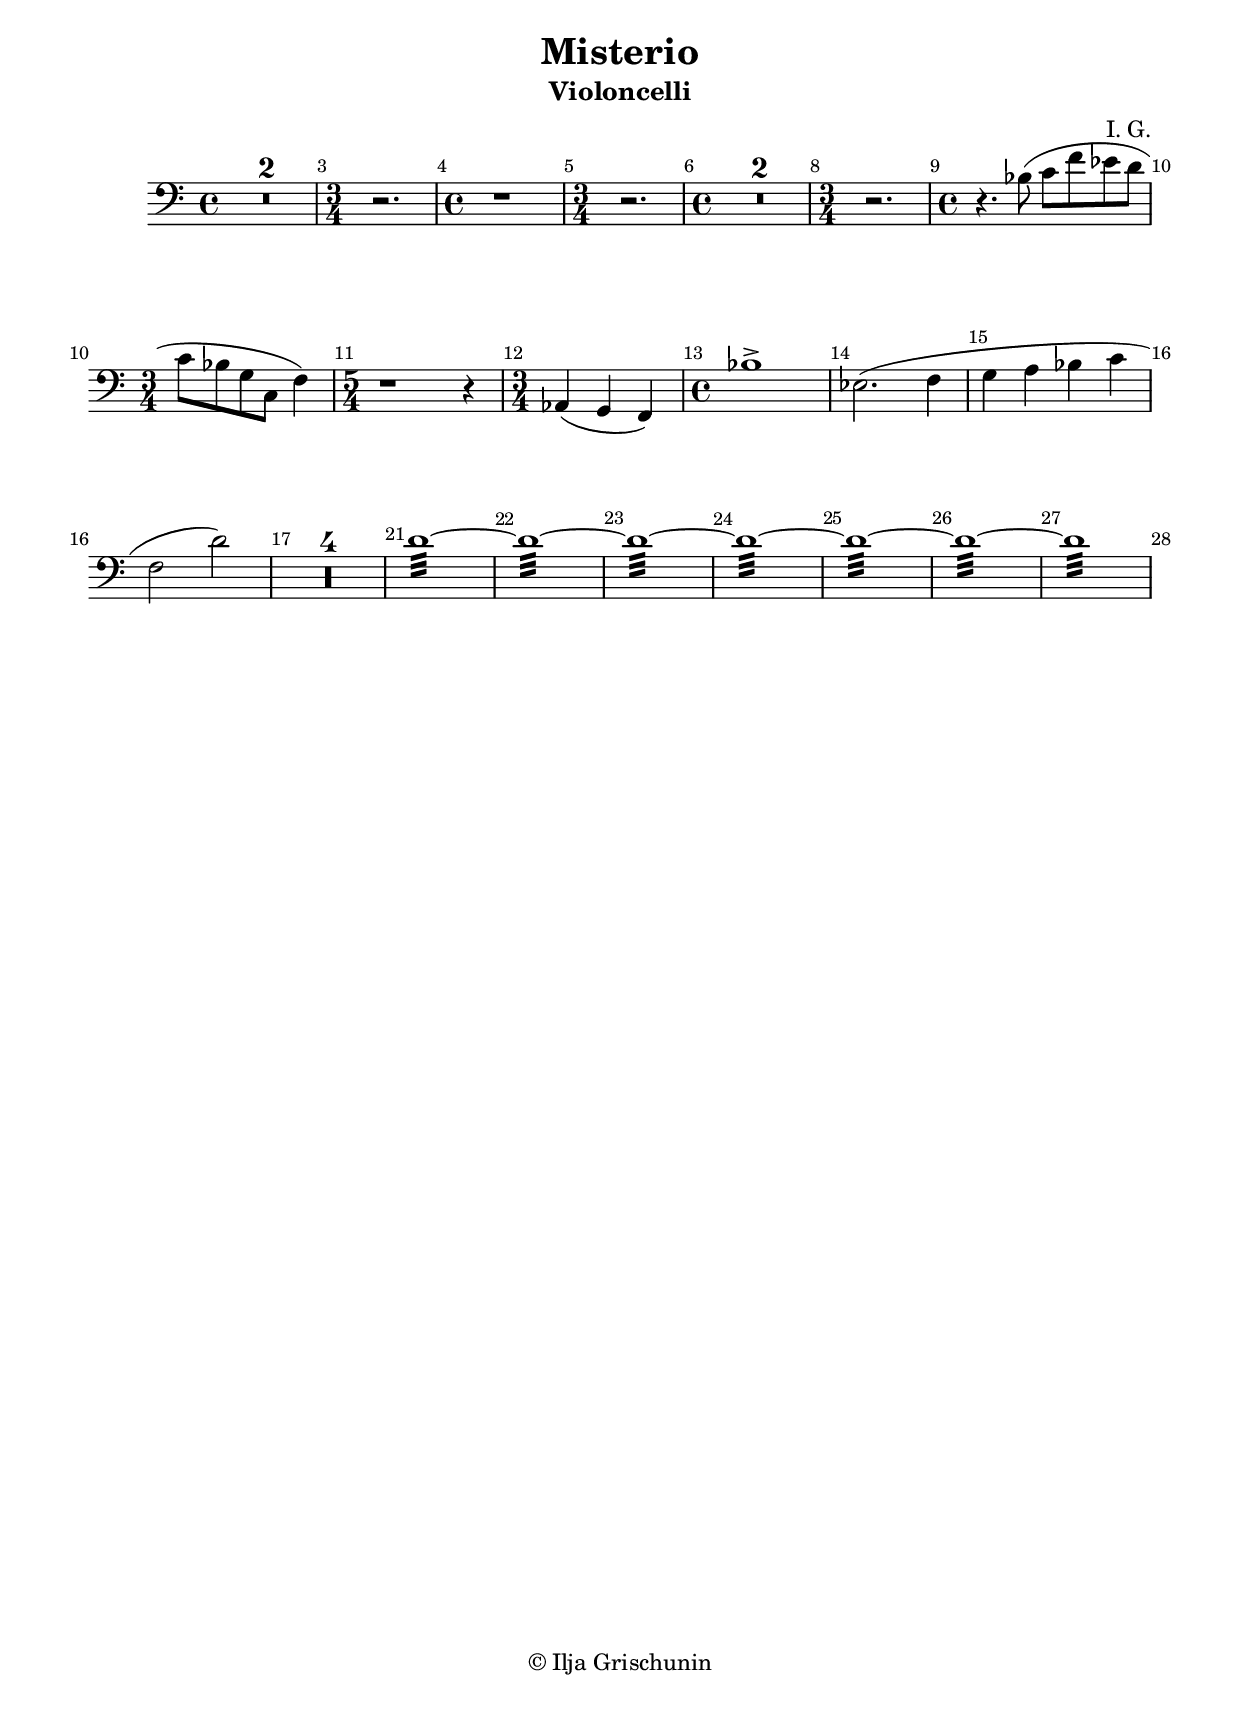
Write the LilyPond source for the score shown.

\version "2.19.15"
%\version "2.18.0"

\language "deutsch"

\header {
  title = "Misterio"
  subtitle = "Violoncelli"
  meter = ""
  composer = "I. G."
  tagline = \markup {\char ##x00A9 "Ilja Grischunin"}
}

\paper {
  #(set-paper-size "a4")
  top-system-spacing.basic-distance = #15
  top-markup-spacing.basic-distance = #5
  markup-system-spacing.basic-distance = #15
  system-system-spacing.basic-distance = #18
  last-bottom-spacing.basic-distance = #15
  left-margin = 15
  right-margin = 15
  %two-sided = ##t
  %inner-margin = 25
  %outer-margin = 15
}

\layout {
  indent = 10
  \context {
    \Score
    \override BarNumber.break-visibility = ##(#t #t #t)
    \override TimeSignature.break-visibility = ##(#f #t #t)
    %\remove "Bar_number_engraver"
  }
}

\version "2.19.15"
%\version "2.18.0"

\language "deutsch"

vcMusic = \relative {
  \clef bass
  \set Score.skipBars = ##t
  \time 4/4 R1*2
  \time 3/4 r2.
  \time 4/4 r1
  \time 3/4 r2.
  \time 4/4 R1*2
  \time 3/4 r2.
  \time 4/4 r4. b8( c f es d
  \time 3/4 c b g c, f4)
  \time 5/4 r1 r4
  \time 3/4 as,4( g f)
  \time 4/4 b'1->
  es,2.( f4 g a b c f,2 d') R1*4
  \repeat unfold 6 {
    \repeat tremolo 32 {d32~}
  }
  \repeat tremolo 32 {d32}
}


\score {
  \vcMusic
  %\midi {}
}